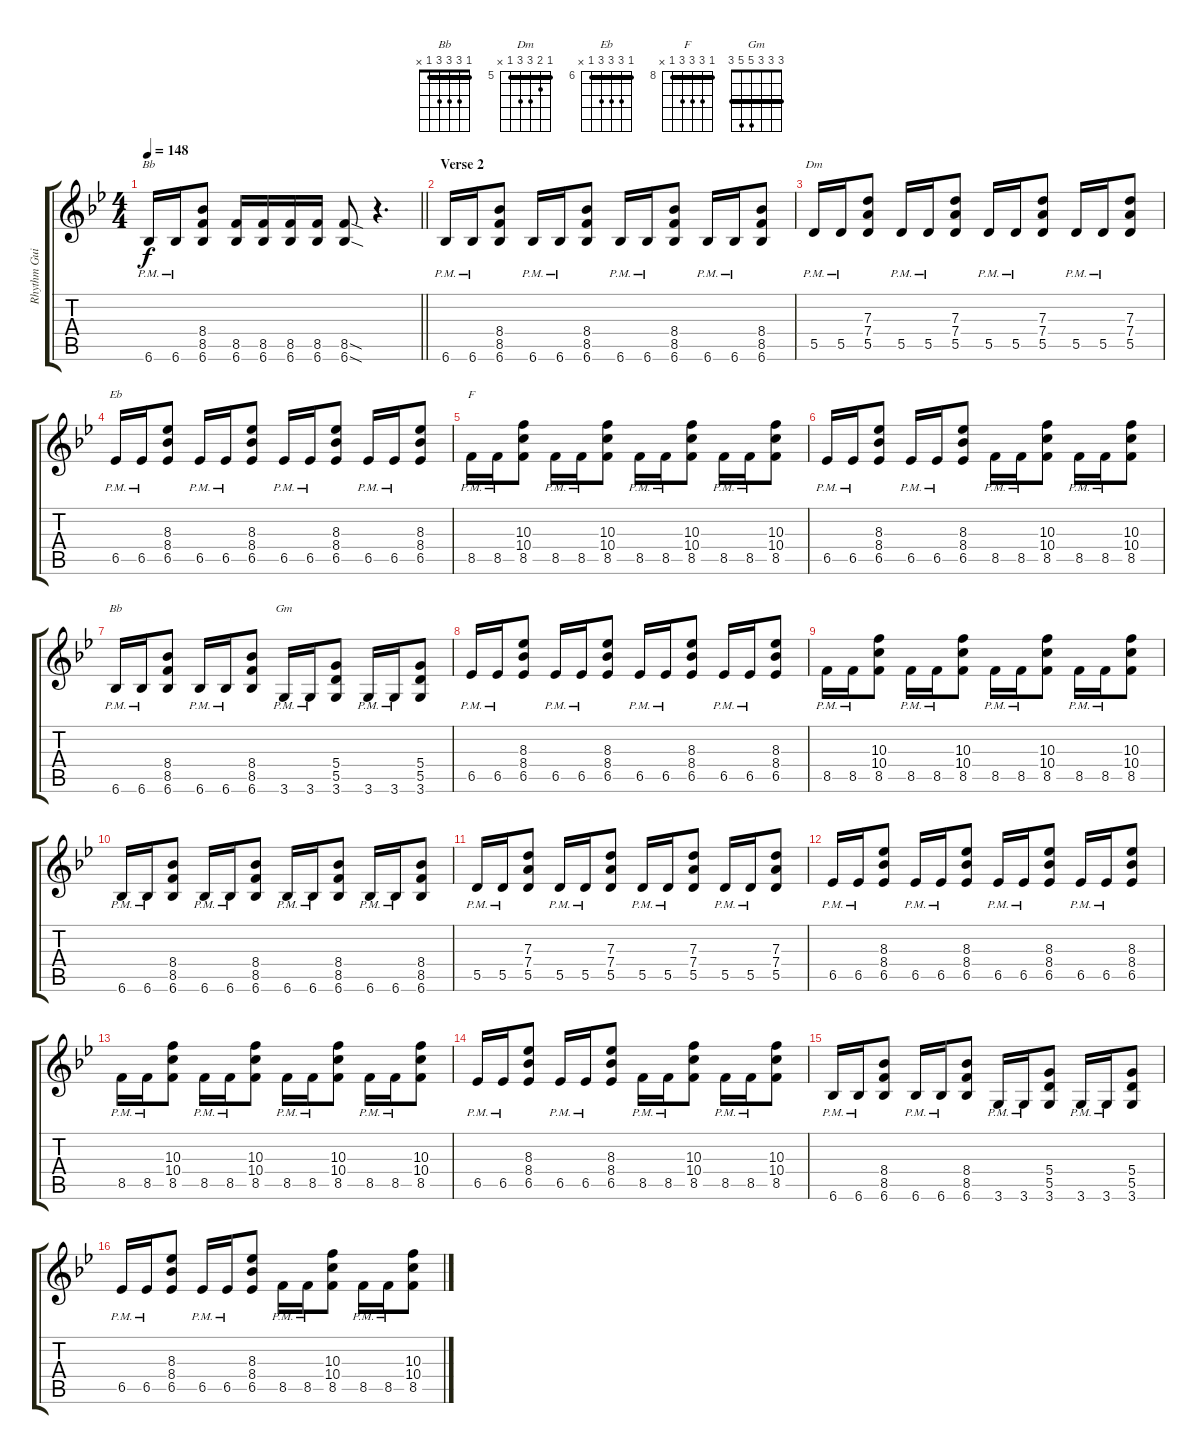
\track ("Rhythm Guitar" "Rhythm Gui") {instrument distortionguitar}
\staff {score tabs}
\tuning (E4 B3 G3 D3 A2 E2) {hide}
\chord ("Bb" 6 6 7 8 8 6) {firstfret 6 barre 6}
\chord ("Dm" 5 6 7 7 5 x) {firstfret 5 barre 5}
\chord ("Eb" 6 8 8 8 6 x) {firstfret 6 barre 6}
\chord ("F" 8 10 10 10 8 x) {firstfret 8 barre 8}
\chord ("Bb" 1 3 3 3 1 x) {barre 1}
\chord ("Gm" 3 3 3 5 5 3) {barre 3}
\ts (4 4)
\tempo 148
\clef g2
\barLineRight lightlight
\ks bb
6.6{pm}.16{ch "Bb" dy f} 6.6{pm}.16 (8.4 8.5 6.6).8 (8.5 6.6).16 (8.5 6.6).16 (8.5 6.6).16 (8.5 6.6).16 (8.5{sod} 6.6{sod}).8 r.4{d} |
\section ("" "Verse 2")
6.6{pm}.16 6.6{pm}.16 (8.4 8.5 6.6).8 6.6{pm}.16 6.6{pm}.16 (8.4 8.5 6.6).8 6.6{pm}.16 6.6{pm}.16 (8.4 8.5 6.6).8 6.6{pm}.16 6.6{pm}.16 (8.4 8.5 6.6).8 |
5.5{pm}.16{ch "Dm"} 5.5{pm}.16 (7.3 7.4 5.5).8 5.5{pm}.16 5.5{pm}.16 (7.3 7.4 5.5).8 5.5{pm}.16 5.5{pm}.16 (7.3 7.4 5.5).8 5.5{pm}.16 5.5{pm}.16 (7.3 7.4 5.5).8 |
6.5{pm}.16{ch "Eb"} 6.5{pm}.16 (8.3 8.4 6.5).8 6.5{pm}.16 6.5{pm}.16 (8.3 8.4 6.5).8 6.5{pm}.16 6.5{pm}.16 (8.3 8.4 6.5).8 6.5{pm}.16 6.5{pm}.16 (8.3 8.4 6.5).8 |
8.5{pm}.16{ch "F"} 8.5{pm}.16 (10.3 10.4 8.5).8 8.5{pm}.16 8.5{pm}.16 (10.3 10.4 8.5).8 8.5{pm}.16 8.5{pm}.16 (10.3 10.4 8.5).8 8.5{pm}.16 8.5{pm}.16 (10.3 10.4 8.5).8 |
6.5{pm}.16 6.5{pm}.16 (8.3 8.4 6.5).8 6.5{pm}.16 6.5{pm}.16 (8.3 8.4 6.5).8 8.5{pm}.16 8.5{pm}.16 (10.3 10.4 8.5).8 8.5{pm}.16 8.5{pm}.16 (10.3 10.4 8.5).8 |
6.6{pm}.16{ch "Bb"} 6.6{pm}.16 (8.4 8.5 6.6).8 6.6{pm}.16 6.6{pm}.16 (8.4 8.5 6.6).8 3.6{pm}.16{ch "Gm"} 3.6{pm}.16 (5.4 5.5 3.6).8 3.6{pm}.16 3.6{pm}.16 (5.4 5.5 3.6).8 |
6.5{pm}.16 6.5{pm}.16 (8.3 8.4 6.5).8 6.5{pm}.16 6.5{pm}.16 (8.3 8.4 6.5).8 6.5{pm}.16 6.5{pm}.16 (8.3 8.4 6.5).8 6.5{pm}.16 6.5{pm}.16 (8.3 8.4 6.5).8 |
8.5{pm}.16 8.5{pm}.16 (10.3 10.4 8.5).8 8.5{pm}.16 8.5{pm}.16 (10.3 10.4 8.5).8 8.5{pm}.16 8.5{pm}.16 (10.3 10.4 8.5).8 8.5{pm}.16 8.5{pm}.16 (10.3 10.4 8.5).8 |
6.6{pm}.16 6.6{pm}.16 (8.4 8.5 6.6).8 6.6{pm}.16 6.6{pm}.16 (8.4 8.5 6.6).8 6.6{pm}.16 6.6{pm}.16 (8.4 8.5 6.6).8 6.6{pm}.16 6.6{pm}.16 (8.4 8.5 6.6).8 |
5.5{pm}.16 5.5{pm}.16 (7.3 7.4 5.5).8 5.5{pm}.16 5.5{pm}.16 (7.3 7.4 5.5).8 5.5{pm}.16 5.5{pm}.16 (7.3 7.4 5.5).8 5.5{pm}.16 5.5{pm}.16 (7.3 7.4 5.5).8 |
6.5{pm}.16 6.5{pm}.16 (8.3 8.4 6.5).8 6.5{pm}.16 6.5{pm}.16 (8.3 8.4 6.5).8 6.5{pm}.16 6.5{pm}.16 (8.3 8.4 6.5).8 6.5{pm}.16 6.5{pm}.16 (8.3 8.4 6.5).8 |
8.5{pm}.16 8.5{pm}.16 (10.3 10.4 8.5).8 8.5{pm}.16 8.5{pm}.16 (10.3 10.4 8.5).8 8.5{pm}.16 8.5{pm}.16 (10.3 10.4 8.5).8 8.5{pm}.16 8.5{pm}.16 (10.3 10.4 8.5).8 |
6.5{pm}.16 6.5{pm}.16 (8.3 8.4 6.5).8 6.5{pm}.16 6.5{pm}.16 (8.3 8.4 6.5).8 8.5{pm}.16 8.5{pm}.16 (10.3 10.4 8.5).8 8.5{pm}.16 8.5{pm}.16 (10.3 10.4 8.5).8 |
6.6{pm}.16 6.6{pm}.16 (8.4 8.5 6.6).8 6.6{pm}.16 6.6{pm}.16 (8.4 8.5 6.6).8 3.6{pm}.16 3.6{pm}.16 (5.4 5.5 3.6).8 3.6{pm}.16 3.6{pm}.16 (5.4 5.5 3.6).8 |
6.5{pm}.16 6.5{pm}.16 (8.3 8.4 6.5).8 6.5{pm}.16 6.5{pm}.16 (8.3 8.4 6.5).8 8.5{pm}.16 8.5{pm}.16 (10.3 10.4 8.5).8 8.5{pm}.16 8.5{pm}.16 (10.3 10.4 8.5).8
